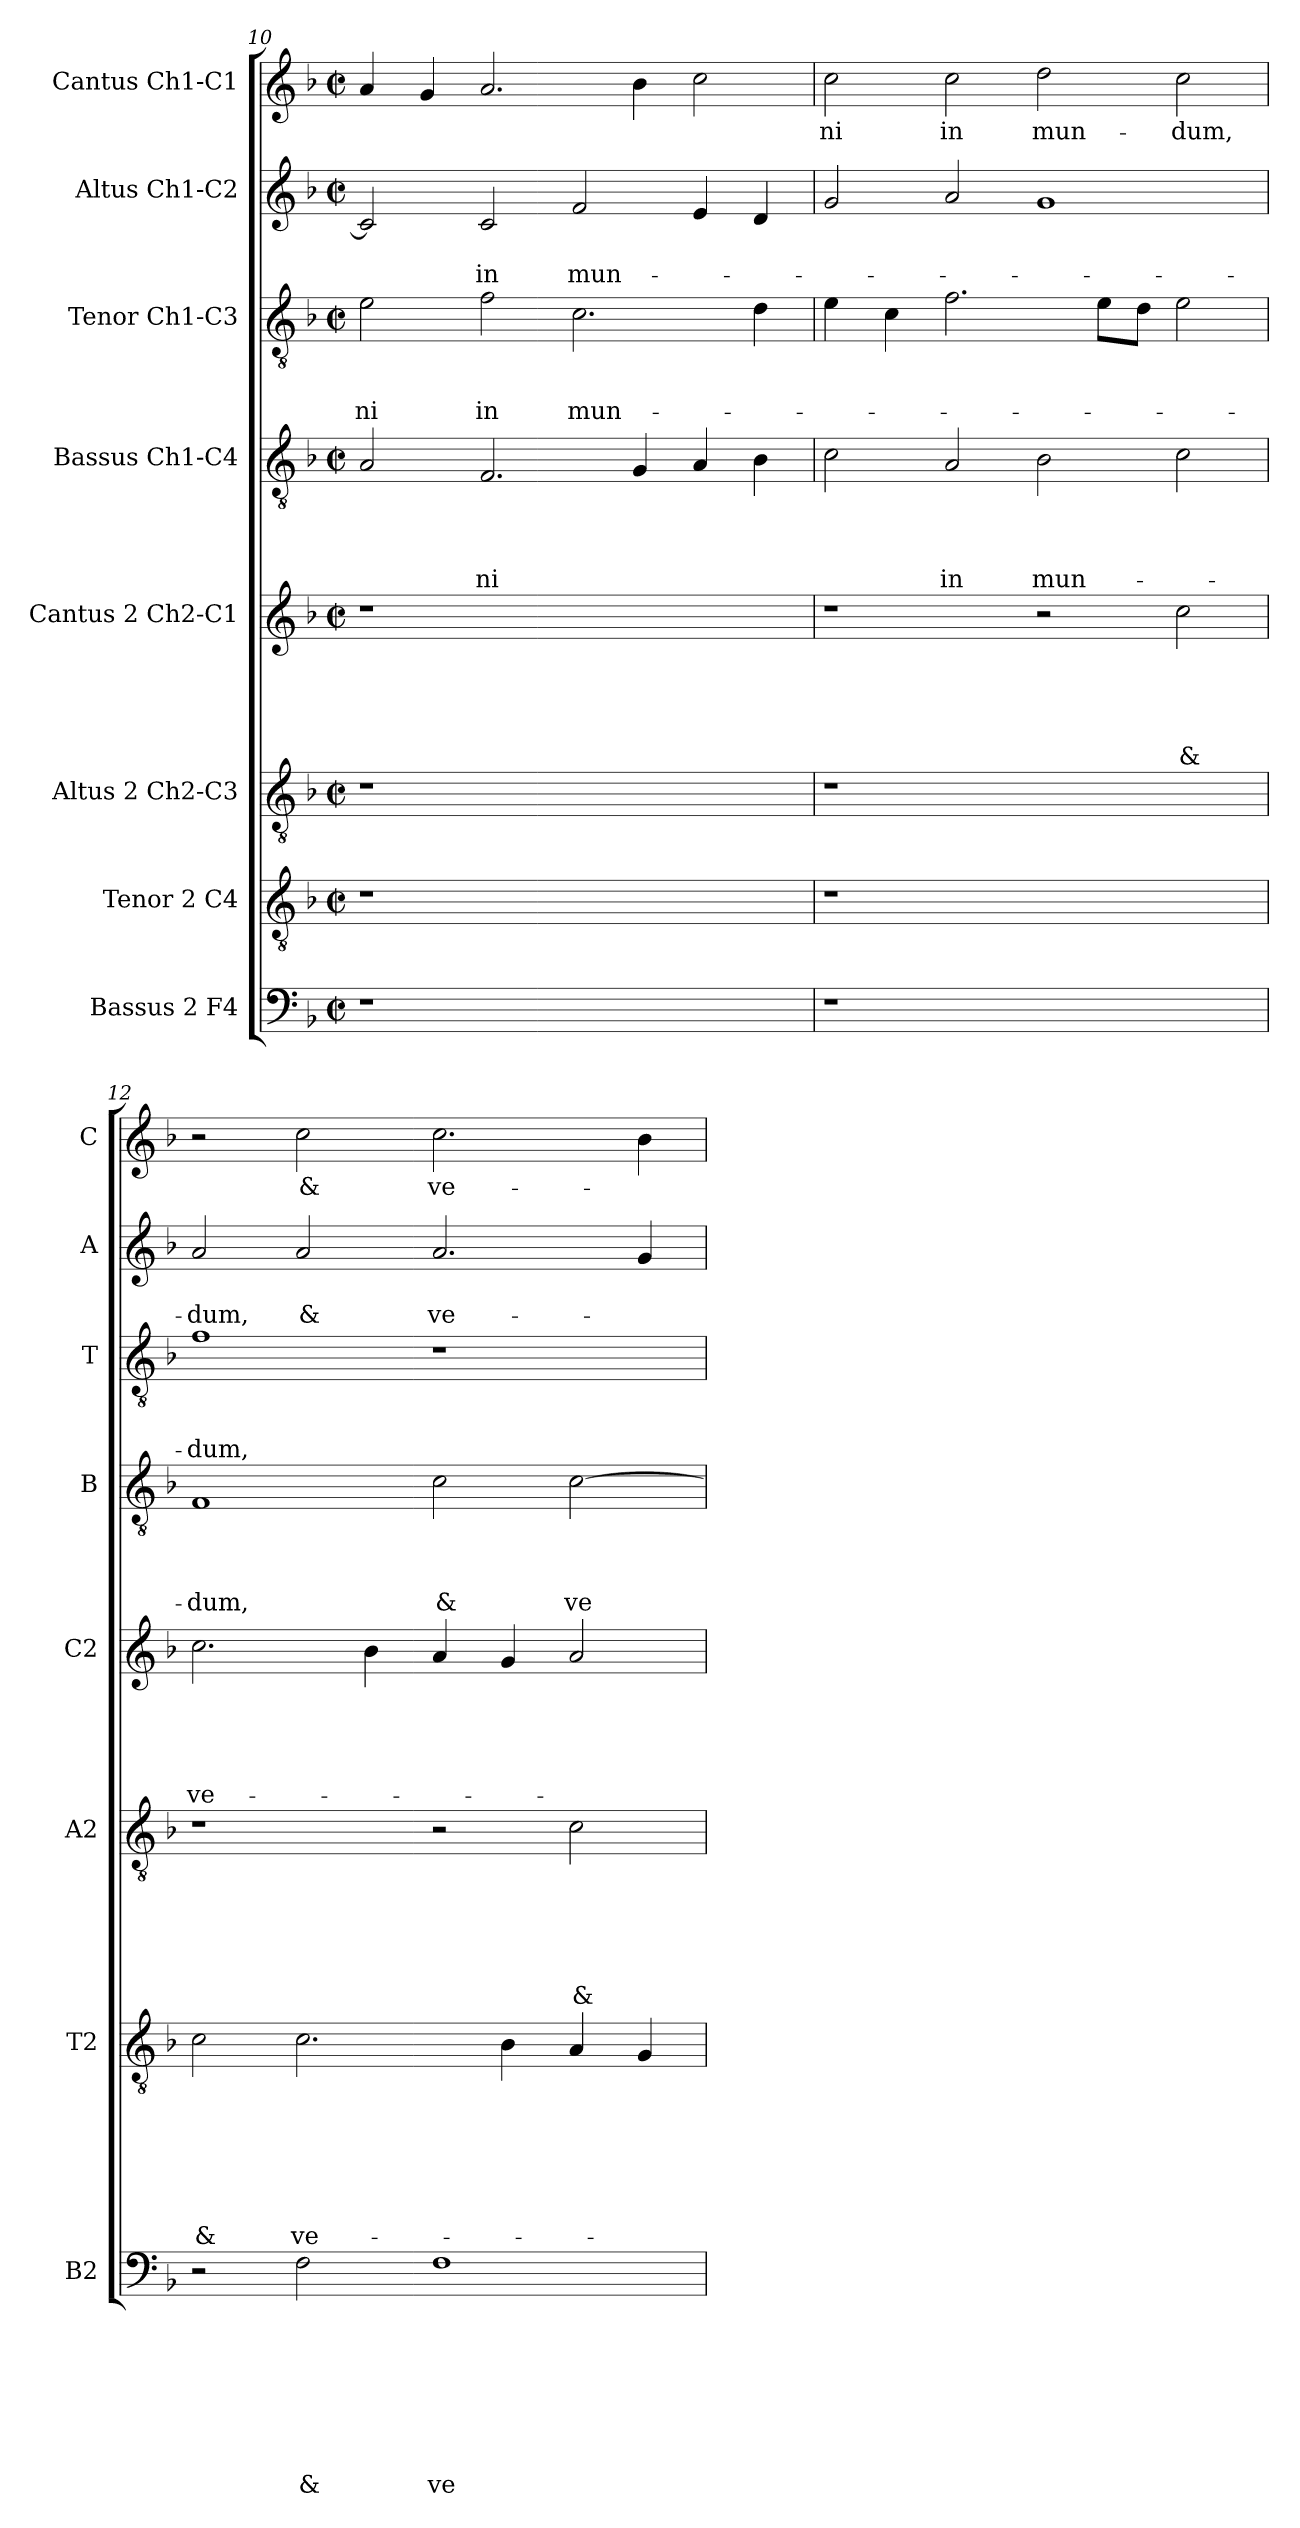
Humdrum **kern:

**kern	**text	**text	**text	**text	**text	**text	**text	**text	**kern	**text	**text	**text	**text	**text	**text	**text	**kern	**text	**text	**text	**text	**text	**text	**kern	**text	**text	**text	**text	**text	**kern	**text	**text	**text	**text	**kern	**text	**text	**text	**kern	**text	**text	**kern	**text
*part8	*part8	*part8	*part8	*part8	*part8	*part8	*part8	*part8	*part7	*part7	*part7	*part7	*part7	*part7	*part7	*part7	*part6	*part6	*part6	*part6	*part6	*part6	*part6	*part5	*part5	*part5	*part5	*part5	*part5	*part4	*part4	*part4	*part4	*part4	*part3	*part3	*part3	*part3	*part2	*part2	*part2	*part1	*part1
*staff8	*staff8	*staff8	*staff8	*staff8	*staff8	*staff8	*staff8	*staff8	*staff7	*staff7	*staff7	*staff7	*staff7	*staff7	*staff7	*staff7	*staff6	*staff6	*staff6	*staff6	*staff6	*staff6	*staff6	*staff5	*staff5	*staff5	*staff5	*staff5	*staff5	*staff4	*staff4	*staff4	*staff4	*staff4	*staff3	*staff3	*staff3	*staff3	*staff2	*staff2	*staff2	*staff1	*staff1
*I"Bassus 2 F4	*	*	*	*	*	*	*	*	*I"Tenor 2 C4	*	*	*	*	*	*	*	*I"Altus 2 Ch2-C3	*	*	*	*	*	*	*I"Cantus 2 Ch2-C1	*	*	*	*	*	*I"Bassus  Ch1-C4	*	*	*	*	*I"Tenor Ch1-C3	*	*	*	*I"Altus  Ch1-C2	*	*	*I"Cantus Ch1-C1	*
*I'B2	*	*	*	*	*	*	*	*	*I'T2	*	*	*	*	*	*	*	*I'A2	*	*	*	*	*	*	*I'C2	*	*	*	*	*	*I'B	*	*	*	*	*I'T	*	*	*	*I'A	*	*	*I'C	*
*clefF4	*	*	*	*	*	*	*	*	*clefGv2	*	*	*	*	*	*	*	*clefGv2	*	*	*	*	*	*	*clefG2	*	*	*	*	*	*clefGv2	*	*	*	*	*clefGv2	*	*	*	*clefG2	*	*	*clefG2	*
*k[b-]	*	*	*	*	*	*	*	*	*k[b-]	*	*	*	*	*	*	*	*k[b-]	*	*	*	*	*	*	*k[b-]	*	*	*	*	*	*k[b-]	*	*	*	*	*k[b-]	*	*	*	*k[b-]	*	*	*k[b-]	*
*F:	*	*	*	*	*	*	*	*	*F:	*	*	*	*	*	*	*	*F:	*	*	*	*	*	*	*F:	*	*	*	*	*	*F:	*	*	*	*	*F:	*	*	*	*F:	*	*	*F:	*
*M2/2	*	*	*	*	*	*	*	*	*M2/2	*	*	*	*	*	*	*	*M2/2	*	*	*	*	*	*	*M2/2	*	*	*	*	*	*M2/2	*	*	*	*	*M2/2	*	*	*	*M2/2	*	*	*M2/2	*
*met(c|)	*	*	*	*	*	*	*	*	*met(c|)	*	*	*	*	*	*	*	*met(c|)	*	*	*	*	*	*	*met(c|)	*	*	*	*	*	*met(c|)	*	*	*	*	*met(c|)	*	*	*	*met(c|)	*	*	*met(c|)	*
=10	=10	=10	=10	=10	=10	=10	=10	=10	=10	=10	=10	=10	=10	=10	=10	=10	=10	=10	=10	=10	=10	=10	=10	=10	=10	=10	=10	=10	=10	=10	=10	=10	=10	=10	=10	=10	=10	=10	=10	=10	=10	=10	=10
!	!	!	!	!	!	!	!	!	!	!	!	!	!	!	!	!	!	!	!	!	!	!	!	!	!	!	!	!	!	!	!	!	!	!	!	!	!	!LO:LY:b	!	!	!	!	!
1r	.	.	.	.	.	.	.	.	1r	.	.	.	.	.	.	.	1r	.	.	.	.	.	.	1r	.	.	.	.	.	2A/	.	.	.	.	2e\	.	.	-ni	2c/]	.	.	4a/	.
.	.	.	.	.	.	.	.	.	.	.	.	.	.	.	.	.	.	.	.	.	.	.	.	.	.	.	.	.	.	.	.	.	.	.	.	.	.	.	.	.	.	4g/	.
!	!	!	!	!	!	!	!	!	!	!	!	!	!	!	!	!	!	!	!	!	!	!	!	!	!	!	!	!	!	!	!	!	!	!LO:LY:b	!	!	!	!LO:LY:b	!	!	!LO:LY:b	!	!
.	.	.	.	.	.	.	.	.	.	.	.	.	.	.	.	.	.	.	.	.	.	.	.	.	.	.	.	.	.	2.F/	.	.	.	-ni	2f\	.	.	in	2c/	.	in	2.a/	.
!	!	!	!	!	!	!	!	!	!	!	!	!	!	!	!	!	!	!	!	!	!	!	!	!	!	!	!	!	!	!	!	!	!	!	!	!	!	!LO:LY:b	!	!	!LO:LY:b	!	!
1ryy	.	.	.	.	.	.	.	.	1ryy	.	.	.	.	.	.	.	1ryy	.	.	.	.	.	.	1ryy	.	.	.	.	.	.	.	.	.	.	2.c\	.	.	mun-	2f/	.	mun-	.	.
.	.	.	.	.	.	.	.	.	.	.	.	.	.	.	.	.	.	.	.	.	.	.	.	.	.	.	.	.	.	4G/	.	.	.	.	.	.	.	.	.	.	.	4b-\	.
.	.	.	.	.	.	.	.	.	.	.	.	.	.	.	.	.	.	.	.	.	.	.	.	.	.	.	.	.	.	4A/	.	.	.	.	.	.	.	.	4e/	.	.	2cc\	.
.	.	.	.	.	.	.	.	.	.	.	.	.	.	.	.	.	.	.	.	.	.	.	.	.	.	.	.	.	.	4B-\	.	.	.	.	4d\	.	.	.	4d/	.	.	.	.
!!LO:PB:g=z
=11	=11	=11	=11	=11	=11	=11	=11	=11	=11	=11	=11	=11	=11	=11	=11	=11	=11	=11	=11	=11	=11	=11	=11	=11	=11	=11	=11	=11	=11	=11	=11	=11	=11	=11	=11	=11	=11	=11	=11	=11	=11	=11	=11
!	!	!	!	!	!	!	!	!	!	!	!	!	!	!	!	!	!	!	!	!	!	!	!	!	!	!	!	!	!	!	!	!	!	!	!	!	!	!	!	!	!	!	!LO:LY:b
1r	.	.	.	.	.	.	.	.	1r	.	.	.	.	.	.	.	1r	.	.	.	.	.	.	1r	.	.	.	.	.	2c\	.	.	.	.	4e\	.	.	.	2g/	.	.	2cc\	-ni
.	.	.	.	.	.	.	.	.	.	.	.	.	.	.	.	.	.	.	.	.	.	.	.	.	.	.	.	.	.	.	.	.	.	.	4c\	.	.	.	.	.	.	.	.
!	!	!	!	!	!	!	!	!	!	!	!	!	!	!	!	!	!	!	!	!	!	!	!	!	!	!	!	!	!	!	!	!	!	!LO:LY:b	!	!	!	!	!	!	!	!	!LO:LY:b
.	.	.	.	.	.	.	.	.	.	.	.	.	.	.	.	.	.	.	.	.	.	.	.	.	.	.	.	.	.	2A/	.	.	.	in	2.f\	.	.	.	2a/	.	.	2cc\	in
!	!	!	!	!	!	!	!	!	!	!	!	!	!	!	!	!	!	!	!	!	!	!	!	!	!	!	!	!	!	!	!	!	!	!LO:LY:b	!	!	!	!	!	!	!	!	!LO:LY:b
1ryy	.	.	.	.	.	.	.	.	1ryy	.	.	.	.	.	.	.	1ryy	.	.	.	.	.	.	2r	.	.	.	.	.	2B-\	.	.	.	mun-	.	.	.	.	1g	.	.	2dd\	mun-
.	.	.	.	.	.	.	.	.	.	.	.	.	.	.	.	.	.	.	.	.	.	.	.	.	.	.	.	.	.	.	.	.	.	.	8e\L	.	.	.	.	.	.	.	.
.	.	.	.	.	.	.	.	.	.	.	.	.	.	.	.	.	.	.	.	.	.	.	.	.	.	.	.	.	.	.	.	.	.	.	8d\J	.	.	.	.	.	.	.	.
!	!	!	!	!	!	!	!	!	!	!	!	!	!	!	!	!	!	!	!	!	!	!	!	!	!	!	!	!	!LO:LY:b	!	!	!	!	!	!	!	!	!	!	!	!	!	!LO:LY:b
.	.	.	.	.	.	.	.	.	.	.	.	.	.	.	.	.	.	.	.	.	.	.	.	2cc\	.	.	.	.	&	2c\	.	.	.	.	2e\	.	.	.	.	.	.	2cc\	-dum,
=12	=12	=12	=12	=12	=12	=12	=12	=12	=12	=12	=12	=12	=12	=12	=12	=12	=12	=12	=12	=12	=12	=12	=12	=12	=12	=12	=12	=12	=12	=12	=12	=12	=12	=12	=12	=12	=12	=12	=12	=12	=12	=12	=12
!	!	!	!	!	!	!	!	!	!	!	!	!	!	!	!	!LO:LY:b	!	!	!	!	!	!	!	!	!	!	!	!	!LO:LY:b	!	!	!	!	!LO:LY:b	!	!	!	!LO:LY:b	!	!	!LO:LY:b	!	!
2r	.	.	.	.	.	.	.	.	2c\	.	.	.	.	.	.	&	1r	.	.	.	.	.	.	2.cc\	.	.	.	.	ve-	1F	.	.	.	-dum,	1f	.	.	-dum,	2a/	.	-dum,	2r	.
!	!	!	!	!	!	!	!	!LO:LY:b	!	!	!	!	!	!	!	!LO:LY:b	!	!	!	!	!	!	!	!	!	!	!	!	!	!	!	!	!	!	!	!	!	!	!	!	!LO:LY:b	!	!LO:LY:b
2F\	.	.	.	.	.	.	.	&	2.c\	.	.	.	.	.	.	ve-	.	.	.	.	.	.	.	.	.	.	.	.	.	.	.	.	.	.	.	.	.	.	2a/	.	&	2cc\	&
.	.	.	.	.	.	.	.	.	.	.	.	.	.	.	.	.	.	.	.	.	.	.	.	4b-\	.	.	.	.	.	.	.	.	.	.	.	.	.	.	.	.	.	.	.
!	!	!	!	!	!	!	!	!LO:LY:b	!	!	!	!	!	!	!	!	!	!	!	!	!	!	!	!	!	!	!	!	!	!	!	!	!	!LO:LY:b	!	!	!	!	!	!	!LO:LY:b	!	!LO:LY:b
1F	.	.	.	.	.	.	.	ve-	.	.	.	.	.	.	.	.	2r	.	.	.	.	.	.	4a/	.	.	.	.	.	2c\	.	.	.	&	1r	.	.	.	2.a/	.	ve-	2.cc\	ve-
.	.	.	.	.	.	.	.	.	4B-\	.	.	.	.	.	.	.	.	.	.	.	.	.	.	4g/	.	.	.	.	.	.	.	.	.	.	.	.	.	.	.	.	.	.	.
!	!	!	!	!	!	!	!	!	!	!	!	!	!	!	!	!	!	!	!	!	!	!	!LO:LY:b	!	!	!	!	!	!	!	!	!	!	!LO:LY:b	!	!	!	!	!	!	!	!	!
.	.	.	.	.	.	.	.	.	4A/	.	.	.	.	.	.	.	2c\	.	.	.	.	.	&	2a/	.	.	.	.	.	[2c\	.	.	.	ve-	.	.	.	.	.	.	.	.	.
.	.	.	.	.	.	.	.	.	4G/	.	.	.	.	.	.	.	.	.	.	.	.	.	.	.	.	.	.	.	.	.	.	.	.	.	.	.	.	.	4g/	.	.	4b-\	.
=	=	=	=	=	=	=	=	=	=	=	=	=	=	=	=	=	=	=	=	=	=	=	=	=	=	=	=	=	=	=	=	=	=	=	=	=	=	=	=	=	=	=	=
*-	*-	*-	*-	*-	*-	*-	*-	*-	*-	*-	*-	*-	*-	*-	*-	*-	*-	*-	*-	*-	*-	*-	*-	*-	*-	*-	*-	*-	*-	*-	*-	*-	*-	*-	*-	*-	*-	*-	*-	*-	*-	*-	*-
